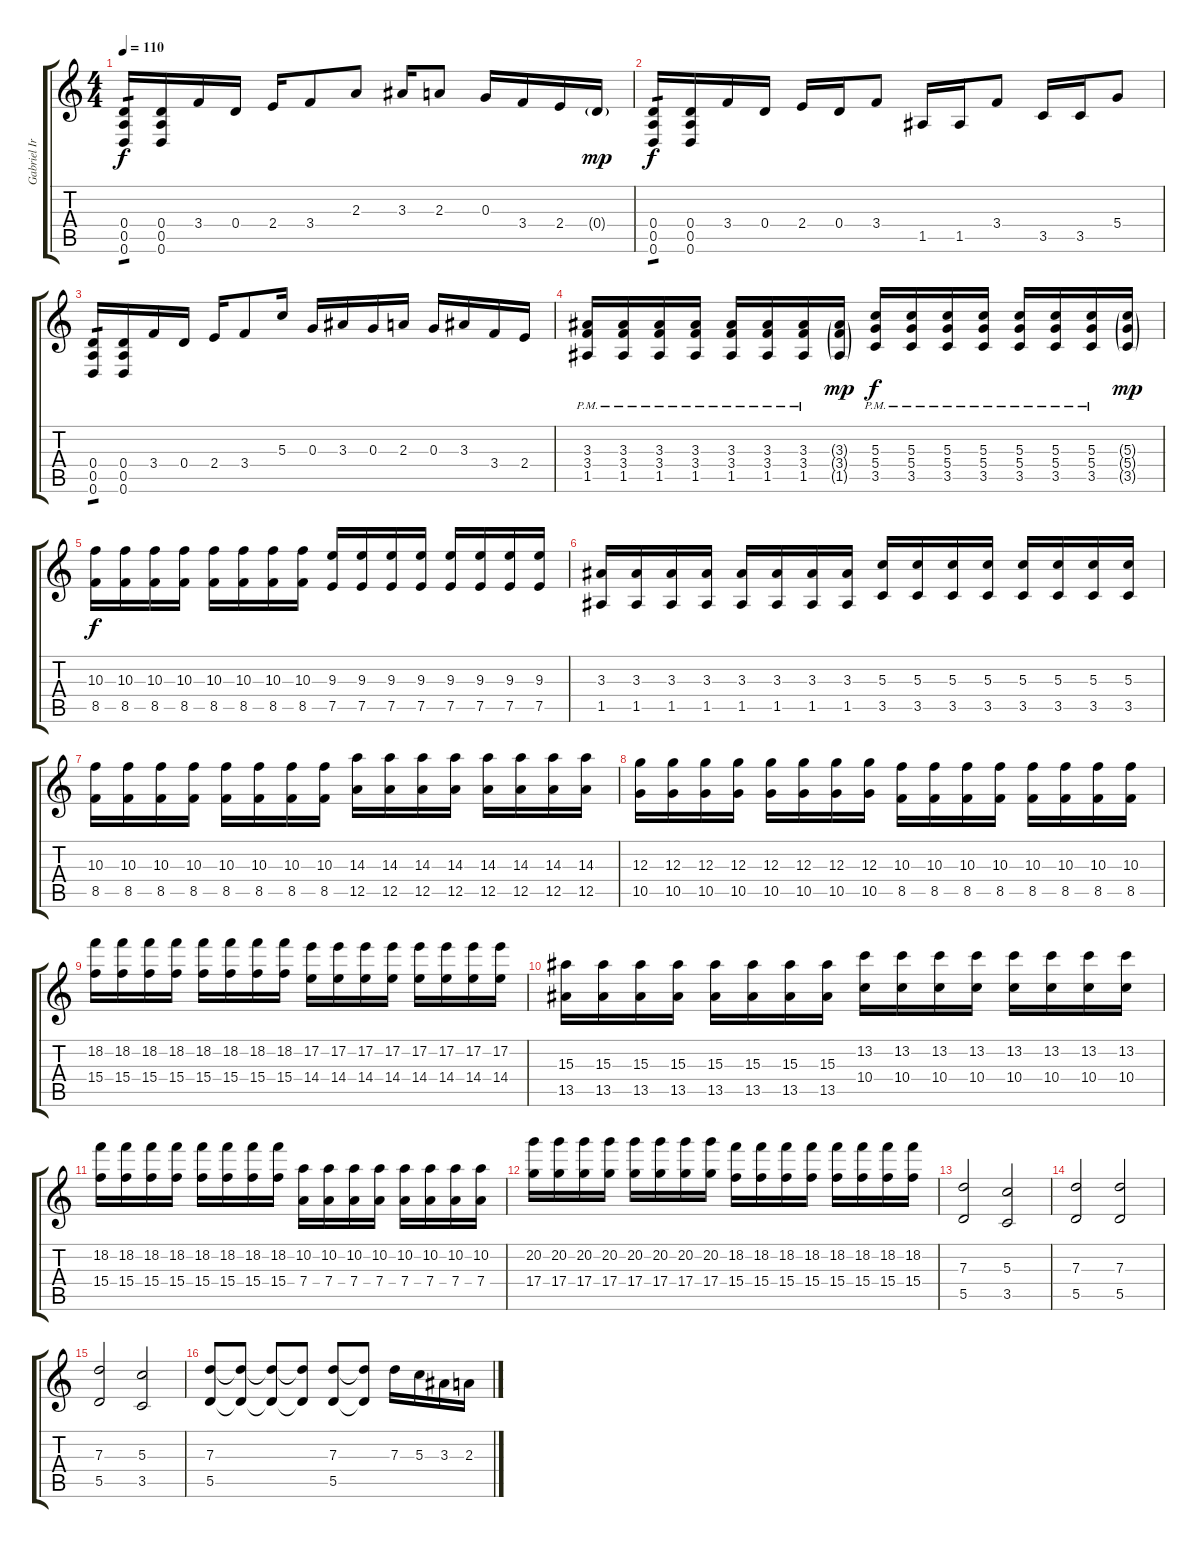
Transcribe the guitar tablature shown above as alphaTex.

\track ("Gabriel Iraheta-Guitar" "Gabriel Ir") {instrument distortionguitar}
\staff {score tabs}
\tuning (E4 B3 G3 D3 A2 D2) {hide}
\ts (4 4)
\tempo 110
\clef g2
\ks c
(0.4 0.5 0.6).16{tp 1 dy f volume 15 instrument distortionguitar} (0.4 0.5 0.6).16 3.4.16 0.4.16 2.4.16 3.4.8 2.3.8 3.3.16 2.3.8 0.3.16 3.4.16 2.4.16 0.4{g}.16{dy mp} |
(0.4 0.5 0.6).16{tp 1 dy f} (0.4 0.5 0.6).16 3.4.16 0.4.16 2.4.16 0.4.16 3.4.8 1.5.16 1.5.16 3.4.8 3.5.16 3.5.16 5.4.8 |
(0.4 0.5 0.6).16{tp 1} (0.4 0.5 0.6).16 3.4.16 0.4.16 2.4.16 3.4.8 5.3.16 0.3.16 3.3.16 0.3.16 2.3.16 0.3.16 3.3.16 3.4.16 2.4.16 |
(3.3{pm} 3.4{pm} 1.5{pm}).16 (3.3{pm} 3.4{pm} 1.5{pm}).16 (3.3{pm} 3.4{pm} 1.5{pm}).16 (3.3{pm} 3.4{pm} 1.5{pm}).16 (3.3{pm} 3.4{pm} 1.5{pm}).16 (3.3{pm} 3.4{pm} 1.5{pm}).16 (3.3{pm} 3.4{pm} 1.5{pm}).16 (3.3{g} 3.4{g} 1.5{g}).16{dy mp} (5.3{pm} 5.4{pm} 3.5{pm}).16{dy f} (5.3{pm} 5.4{pm} 3.5{pm}).16 (5.3{pm} 5.4{pm} 3.5{pm}).16 (5.3{pm} 5.4{pm} 3.5{pm}).16 (5.3{pm} 5.4{pm} 3.5{pm}).16 (5.3{pm} 5.4{pm} 3.5{pm}).16 (5.3{pm} 5.4{pm} 3.5{pm}).16 (5.3{g} 5.4{g} 3.5{g}).16{dy mp} |
(10.3 8.5).16{dy f volume 13} (10.3 8.5).16 (10.3 8.5).16 (10.3 8.5).16 (10.3 8.5).16 (10.3 8.5).16 (10.3 8.5).16 (10.3 8.5).16 (9.3 7.5).16 (9.3 7.5).16 (9.3 7.5).16 (9.3 7.5).16 (9.3 7.5).16 (9.3 7.5).16 (9.3 7.5).16 (9.3 7.5).16 |
(3.3 1.5).16 (3.3 1.5).16 (3.3 1.5).16 (3.3 1.5).16 (3.3 1.5).16 (3.3 1.5).16 (3.3 1.5).16 (3.3 1.5).16 (5.3 3.5).16 (5.3 3.5).16 (5.3 3.5).16 (5.3 3.5).16 (5.3 3.5).16 (5.3 3.5).16 (5.3 3.5).16 (5.3 3.5).16 |
(10.3 8.5).16 (10.3 8.5).16 (10.3 8.5).16 (10.3 8.5).16 (10.3 8.5).16 (10.3 8.5).16 (10.3 8.5).16 (10.3 8.5).16 (14.3 12.5).16 (14.3 12.5).16 (14.3 12.5).16 (14.3 12.5).16 (14.3 12.5).16 (14.3 12.5).16 (14.3 12.5).16 (14.3 12.5).16 |
(12.3 10.5).16 (12.3 10.5).16 (12.3 10.5).16 (12.3 10.5).16 (12.3 10.5).16 (12.3 10.5).16 (12.3 10.5).16 (12.3 10.5).16 (10.3 8.5).16 (10.3 8.5).16 (10.3 8.5).16 (10.3 8.5).16 (10.3 8.5).16 (10.3 8.5).16 (10.3 8.5).16 (10.3 8.5).16 |
(18.2 15.4).16 (18.2 15.4).16 (18.2 15.4).16 (18.2 15.4).16 (18.2 15.4).16 (18.2 15.4).16 (18.2 15.4).16 (18.2 15.4).16 (17.2 14.4).16 (17.2 14.4).16 (17.2 14.4).16 (17.2 14.4).16 (17.2 14.4).16 (17.2 14.4).16 (17.2 14.4).16 (17.2 14.4).16 |
(15.3 13.5).16 (15.3 13.5).16 (15.3 13.5).16 (15.3 13.5).16 (15.3 13.5).16 (15.3 13.5).16 (15.3 13.5).16 (15.3 13.5).16 (13.2 10.4).16 (13.2 10.4).16 (13.2 10.4).16 (13.2 10.4).16 (13.2 10.4).16 (13.2 10.4).16 (13.2 10.4).16 (13.2 10.4).16 |
(18.2 15.4).16 (18.2 15.4).16 (18.2 15.4).16 (18.2 15.4).16 (18.2 15.4).16 (18.2 15.4).16 (18.2 15.4).16 (18.2 15.4).16 (10.2 7.4).16 (10.2 7.4).16 (10.2 7.4).16 (10.2 7.4).16 (10.2 7.4).16 (10.2 7.4).16 (10.2 7.4).16 (10.2 7.4).16 |
(20.2 17.4).16 (20.2 17.4).16 (20.2 17.4).16 (20.2 17.4).16 (20.2 17.4).16 (20.2 17.4).16 (20.2 17.4).16 (20.2 17.4).16 (18.2 15.4).16 (18.2 15.4).16 (18.2 15.4).16 (18.2 15.4).16 (18.2 15.4).16 (18.2 15.4).16 (18.2 15.4).16 (18.2 15.4).16 |
(7.3 5.5).2 (5.3 3.5).2 |
(7.3 5.5).2 (7.3 5.5).2 |
(7.3 5.5).2 (5.3 3.5).2 |
(7.3 5.5).8 (7.3{t} 5.5{t}).8 (7.3{t} 5.5{t}).8 (7.3{t} 5.5{t}).8 (7.3 5.5).8 (7.3{t} 5.5{t}).8 7.3.16 5.3.16 3.3.16 2.3.16
